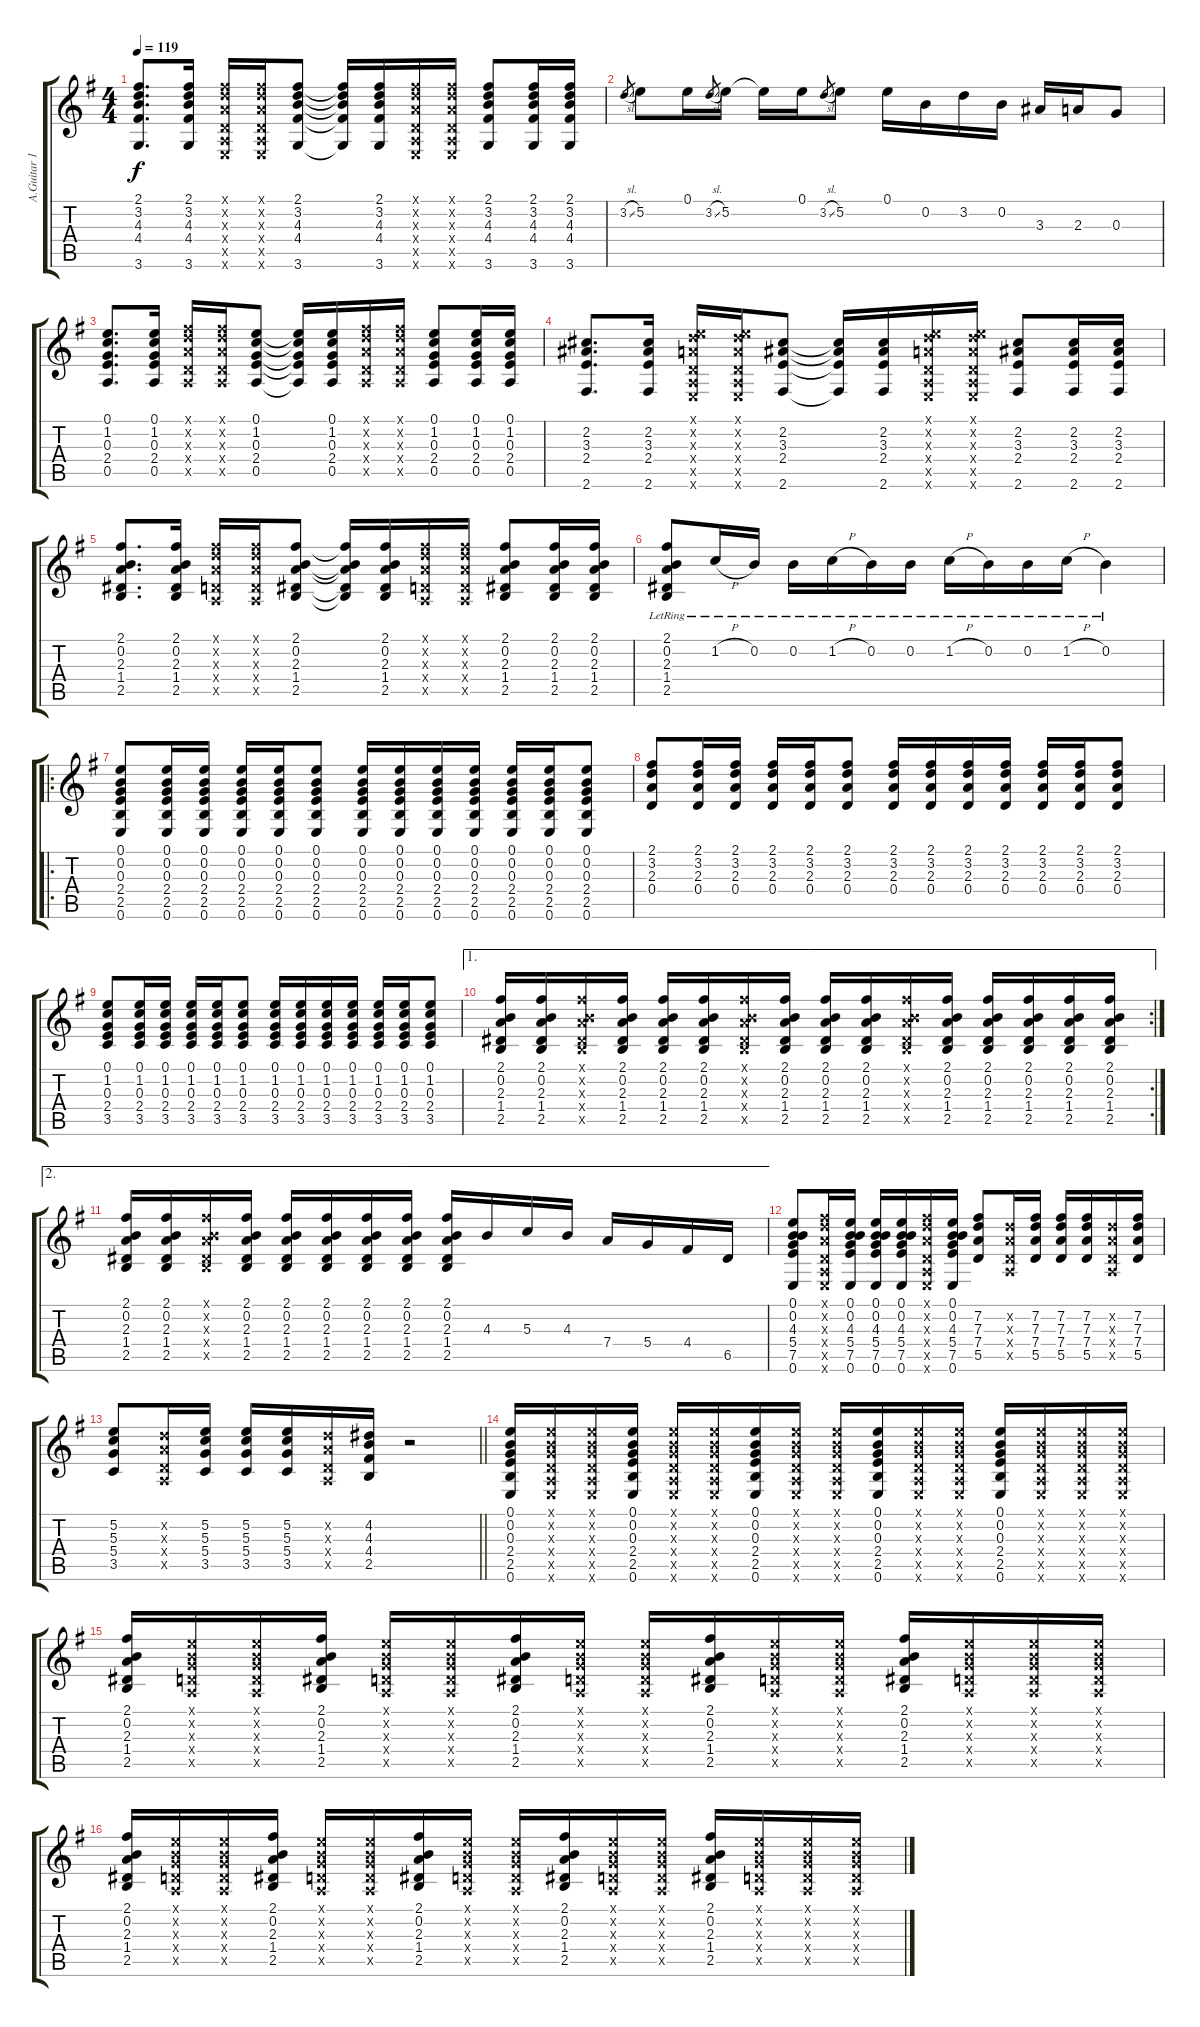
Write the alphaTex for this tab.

\track ("A.Guitar 1" "A.Guitar 1") {instrument acousticguitarsteel}
\staff {score tabs}
\tuning (E4 B3 G3 D3 A2 E2) {hide}
\ts (4 4)
\tempo 119
\clef g2
\ks eminor
(2.1 3.2 4.3 4.4 3.6).8{d dy f volume 10} (2.1 3.2 4.3 4.4 3.6).16 (2.1{x} 3.2{x} 2.3{x} 0.4{x} 0.5{x} 0.6{x}).16 (2.1{x} 3.2{x} 2.3{x} 0.4{x} 0.5{x} 0.6{x}).16 (2.1 3.2 4.3 4.4 3.6).8 (2.1{t} 3.2{t} 4.3{t} 4.4{t} 3.6{t}).16 (2.1 3.2 4.3 4.4 3.6).16 (2.1{x} 3.2{x} 2.3{x} 0.4{x} 0.5{x} 0.6{x}).16 (2.1{x} 3.2{x} 2.3{x} 0.4{x} 0.5{x} 0.6{x}).16 (2.1 3.2 4.3 4.4 3.6).8 (2.1 3.2 4.3 4.4 3.6).16 (2.1 3.2 4.3 4.4 3.6).16 |
3.2{sl}.8{gr} 5.2.8{volume 12} 0.1.16 3.2{sl}.8{gr} 5.2.16 5.2{t}.16 0.1.16 3.2{sl}.8{gr} 5.2.8 0.1.16 0.2.16 3.2.16 0.2.16 3.3.16 2.3.16 0.3.8 |
(0.1 1.2 0.3 2.4 0.5).8{d volume 10} (0.1 1.2 0.3 2.4 0.5).16 (2.1{x} 3.2{x} 2.3{x} 0.4{x} 0.5{x}).16 (2.1{x} 3.2{x} 2.3{x} 0.4{x} 0.5{x}).16 (0.1 1.2 0.3 2.4 0.5).8 (0.1{t} 1.2{t} 0.3{t} 2.4{t} 0.5{t}).16 (0.1 1.2 0.3 2.4 0.5).16 (2.1{x} 3.2{x} 2.3{x} 0.4{x} 0.5{x}).16 (2.1{x} 3.2{x} 2.3{x} 0.4{x} 0.5{x}).16 (0.1 1.2 0.3 2.4 0.5).8 (0.1 1.2 0.3 2.4 0.5).16 (0.1 1.2 0.3 2.4 0.5).16 |
(2.2 3.3 2.4 2.6).8{d} (2.2 3.3 2.4 2.6).16 (0.1{x} 3.2{x} 2.3{x} 0.4{x} 0.5{x} 0.6{x}).16 (0.1{x} 3.2{x} 2.3{x} 0.4{x} 0.5{x} 0.6{x}).16 (2.2 3.3 2.4 2.6).8 (2.2{t} 3.3{t} 2.4{t} 2.6{t}).16 (2.2 3.3 2.4 2.6).16 (0.1{x} 3.2{x} 2.3{x} 0.4{x} 0.5{x} 0.6{x}).16 (0.1{x} 3.2{x} 2.3{x} 0.4{x} 0.5{x} 0.6{x}).16 (2.2 3.3 2.4 2.6).8 (2.2 3.3 2.4 2.6).16 (2.2 3.3 2.4 2.6).16 |
(2.1 0.2 2.3 1.4 2.5).8{d} (2.1 0.2 2.3 1.4 2.5).16 (2.1{x} 3.2{x} 2.3{x} 0.4{x} 0.5{x}).16 (2.1{x} 3.2{x} 2.3{x} 0.4{x} 0.5{x}).16 (2.1 0.2 2.3 1.4 2.5).8 (2.1{t} 0.2{t} 2.3{t} 1.4{t} 2.5{t}).16 (2.1 0.2 2.3 1.4 2.5).16 (2.1{x} 3.2{x} 2.3{x} 0.4{x} 0.5{x}).16 (2.1{x} 3.2{x} 2.3{x} 0.4{x} 0.5{x}).16 (2.1 0.2 2.3 1.4 2.5).8 (2.1 0.2 2.3 1.4 2.5).16 (2.1 0.2 2.3 1.4 2.5).16 |
(2.1{lr} 0.2{lr} 2.3{lr} 1.4{lr} 2.5{lr}).8 1.2{h lr}.16{volume 12} 0.2{lr}.16 0.2{lr}.16 1.2{h lr}.16 0.2{lr}.16 0.2{lr}.16 1.2{h lr}.16 0.2{lr}.16 0.2{lr}.16 1.2{h lr}.16 0.2{lr}.4 |
\ro
(0.1 0.2 0.3 2.4 2.5 0.6).8{volume 10} (0.1 0.2 0.3 2.4 2.5 0.6).16 (0.1 0.2 0.3 2.4 2.5 0.6).16 (0.1 0.2 0.3 2.4 2.5 0.6).16 (0.1 0.2 0.3 2.4 2.5 0.6).16 (0.1 0.2 0.3 2.4 2.5 0.6).8 (0.1 0.2 0.3 2.4 2.5 0.6).16 (0.1 0.2 0.3 2.4 2.5 0.6).16 (0.1 0.2 0.3 2.4 2.5 0.6).16 (0.1 0.2 0.3 2.4 2.5 0.6).16 (0.1 0.2 0.3 2.4 2.5 0.6).16 (0.1 0.2 0.3 2.4 2.5 0.6).16 (0.1 0.2 0.3 2.4 2.5 0.6).8 |
(2.1 3.2 2.3 0.4).8 (2.1 3.2 2.3 0.4).16 (2.1 3.2 2.3 0.4).16 (2.1 3.2 2.3 0.4).16 (2.1 3.2 2.3 0.4).16 (2.1 3.2 2.3 0.4).8 (2.1 3.2 2.3 0.4).16 (2.1 3.2 2.3 0.4).16 (2.1 3.2 2.3 0.4).16 (2.1 3.2 2.3 0.4).16 (2.1 3.2 2.3 0.4).16 (2.1 3.2 2.3 0.4).16 (2.1 3.2 2.3 0.4).8 |
(0.1 1.2 0.3 2.4 3.5).8 (0.1 1.2 0.3 2.4 3.5).16 (0.1 1.2 0.3 2.4 3.5).16 (0.1 1.2 0.3 2.4 3.5).16 (0.1 1.2 0.3 2.4 3.5).16 (0.1 1.2 0.3 2.4 3.5).8 (0.1 1.2 0.3 2.4 3.5).16 (0.1 1.2 0.3 2.4 3.5).16 (0.1 1.2 0.3 2.4 3.5).16 (0.1 1.2 0.3 2.4 3.5).16 (0.1 1.2 0.3 2.4 3.5).16 (0.1 1.2 0.3 2.4 3.5).16 (0.1 1.2 0.3 2.4 3.5).8 |
\ae 1
\rc 2
(2.1 0.2 2.3 1.4 2.5).16 (2.1 0.2 2.3 1.4 2.5).16 (2.1{x} 0.2{x} 2.3{x} 1.4{x} 2.5{x}).16 (2.1 0.2 2.3 1.4 2.5).16 (2.1 0.2 2.3 1.4 2.5).16 (2.1 0.2 2.3 1.4 2.5).16 (2.1{x} 0.2{x} 2.3{x} 1.4{x} 2.5{x}).16 (2.1 0.2 2.3 1.4 2.5).16 (2.1 0.2 2.3 1.4 2.5).16 (2.1 0.2 2.3 1.4 2.5).16 (2.1{x} 0.2{x} 2.3{x} 1.4{x} 2.5{x}).16 (2.1 0.2 2.3 1.4 2.5).16 (2.1 0.2 2.3 1.4 2.5).16 (2.1 0.2 2.3 1.4 2.5).16 (2.1 0.2 2.3 1.4 2.5).16 (2.1 0.2 2.3 1.4 2.5).16 |
\ae 2
(2.1 0.2 2.3 1.4 2.5).16 (2.1 0.2 2.3 1.4 2.5).16 (2.1{x} 0.2{x} 2.3{x} 1.4{x} 2.5{x}).16 (2.1 0.2 2.3 1.4 2.5).16 (2.1 0.2 2.3 1.4 2.5).16 (2.1 0.2 2.3 1.4 2.5).16 (2.1 0.2 2.3 1.4 2.5).16 (2.1 0.2 2.3 1.4 2.5).16 (2.1 0.2 2.3 1.4 2.5).16 4.3.16{volume 12} 5.3.16 4.3.16 7.4.16 5.4.16 4.4.16 6.5.16 |
(0.1 0.2 4.3 5.4 7.5 0.6).8 (2.1{x} 3.2{x} 2.3{x} 0.4{x} 0.5{x} 0.6{x}).16 (0.1 0.2 4.3 5.4 7.5 0.6).16 (0.1 0.2 4.3 5.4 7.5 0.6).16 (0.1 0.2 4.3 5.4 7.5 0.6).16 (2.1{x} 3.2{x} 2.3{x} 0.4{x} 0.5{x} 0.6{x}).16 (0.1 0.2 4.3 5.4 7.5 0.6).16 (7.2 7.3 7.4 5.5).8 (3.2{x} 2.3{x} 0.4{x} 0.5{x}).16 (7.2 7.3 7.4 5.5).16 (7.2 7.3 7.4 5.5).16 (7.2 7.3 7.4 5.5).16 (3.2{x} 2.3{x} 0.4{x} 0.5{x}).16 (7.2 7.3 7.4 5.5).16 |
\barLineRight lightlight
(5.2 5.3 5.4 3.5).8 (3.2{x} 2.3{x} 0.4{x} 0.5{x}).16 (5.2 5.3 5.4 3.5).16 (5.2 5.3 5.4 3.5).16 (5.2 5.3 5.4 3.5).16 (3.2{x} 2.3{x} 0.4{x} 0.5{x}).16 (4.2 4.3 4.4 2.5).16 r.2 |
(0.1 0.2 0.3 2.4 2.5 0.6).16{volume 10} (0.1{x} 0.2{x} 0.3{x} 0.4{x} 0.5{x} 0.6{x}).16 (0.1{x} 0.2{x} 0.3{x} 0.4{x} 0.5{x} 0.6{x}).16 (0.1 0.2 0.3 2.4 2.5 0.6).16 (0.1{x} 0.2{x} 0.3{x} 0.4{x} 0.5{x} 0.6{x}).16 (0.1{x} 0.2{x} 0.3{x} 0.4{x} 0.5{x} 0.6{x}).16 (0.1 0.2 0.3 2.4 2.5 0.6).16 (0.1{x} 0.2{x} 0.3{x} 0.4{x} 0.5{x} 0.6{x}).16 (0.1{x} 0.2{x} 0.3{x} 0.4{x} 0.5{x} 0.6{x}).16 (0.1 0.2 0.3 2.4 2.5 0.6).16 (0.1{x} 0.2{x} 0.3{x} 0.4{x} 0.5{x} 0.6{x}).16 (0.1{x} 0.2{x} 0.3{x} 0.4{x} 0.5{x} 0.6{x}).16 (0.1 0.2 0.3 2.4 2.5 0.6).16 (0.1{x} 0.2{x} 0.3{x} 0.4{x} 0.5{x} 0.6{x}).16 (0.1{x} 0.2{x} 0.3{x} 0.4{x} 0.5{x} 0.6{x}).16 (0.1{x} 0.2{x} 0.3{x} 0.4{x} 0.5{x} 0.6{x}).16 |
(2.1 0.2 2.3 1.4 2.5).16 (0.1{x} 0.2{x} 0.3{x} 0.4{x} 0.5{x}).16 (0.1{x} 0.2{x} 0.3{x} 0.4{x} 0.5{x}).16 (2.1 0.2 2.3 1.4 2.5).16 (0.1{x} 0.2{x} 0.3{x} 0.4{x} 0.5{x}).16 (0.1{x} 0.2{x} 0.3{x} 0.4{x} 0.5{x}).16 (2.1 0.2 2.3 1.4 2.5).16 (0.1{x} 0.2{x} 0.3{x} 0.4{x} 0.5{x}).16 (0.1{x} 0.2{x} 0.3{x} 0.4{x} 0.5{x}).16 (2.1 0.2 2.3 1.4 2.5).16 (0.1{x} 0.2{x} 0.3{x} 0.4{x} 0.5{x}).16 (0.1{x} 0.2{x} 0.3{x} 0.4{x} 0.5{x}).16 (2.1 0.2 2.3 1.4 2.5).16 (0.1{x} 0.2{x} 0.3{x} 0.4{x} 0.5{x}).16 (0.1{x} 0.2{x} 0.3{x} 0.4{x} 0.5{x}).16 (0.1{x} 0.2{x} 0.3{x} 0.4{x} 0.5{x}).16 |
(2.1 0.2 2.3 1.4 2.5).16 (0.1{x} 0.2{x} 0.3{x} 0.4{x} 0.5{x}).16 (0.1{x} 0.2{x} 0.3{x} 0.4{x} 0.5{x}).16 (2.1 0.2 2.3 1.4 2.5).16 (0.1{x} 0.2{x} 0.3{x} 0.4{x} 0.5{x}).16 (0.1{x} 0.2{x} 0.3{x} 0.4{x} 0.5{x}).16 (2.1 0.2 2.3 1.4 2.5).16 (0.1{x} 0.2{x} 0.3{x} 0.4{x} 0.5{x}).16 (0.1{x} 0.2{x} 0.3{x} 0.4{x} 0.5{x}).16 (2.1 0.2 2.3 1.4 2.5).16 (0.1{x} 0.2{x} 0.3{x} 0.4{x} 0.5{x}).16 (0.1{x} 0.2{x} 0.3{x} 0.4{x} 0.5{x}).16 (2.1 0.2 2.3 1.4 2.5).16 (0.1{x} 0.2{x} 0.3{x} 0.4{x} 0.5{x}).16 (0.1{x} 0.2{x} 0.3{x} 0.4{x} 0.5{x}).16 (0.1{x} 0.2{x} 0.3{x} 0.4{x} 0.5{x}).16
